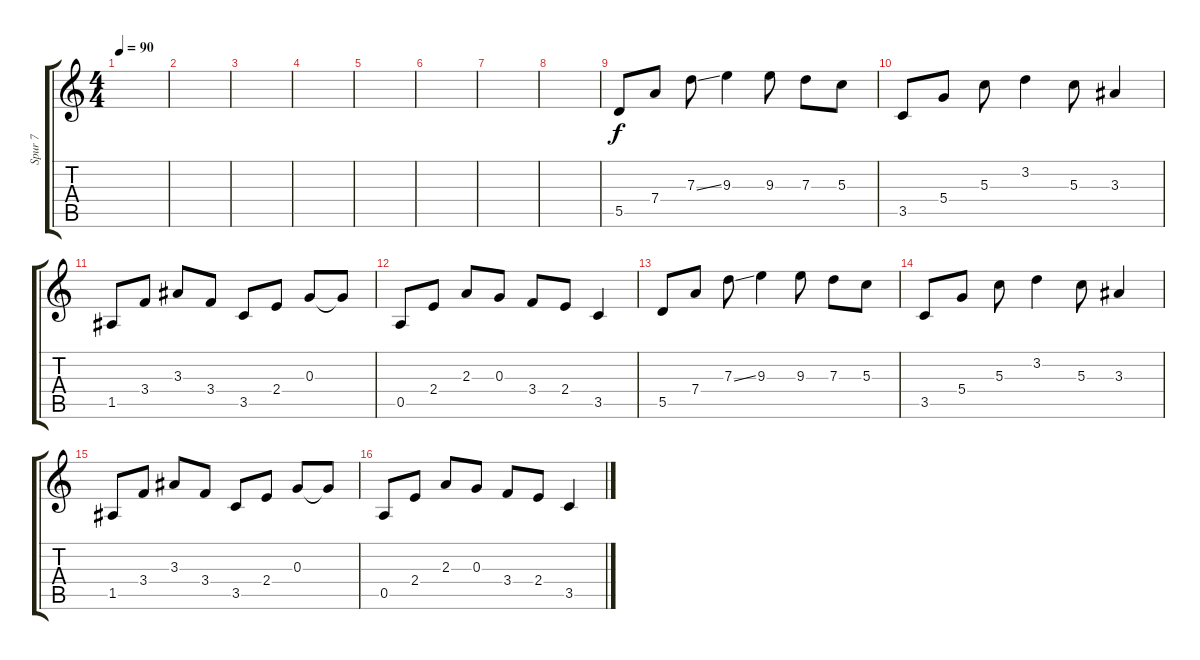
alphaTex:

\track ("Spur 7" "Spur 7") {instrument electricguitarclean}
\staff {score tabs}
\tuning (E4 B3 G3 D3 A2 E2) {hide}
\ts (4 4)
\tempo 90
\clef g2
\ks c
|
|
|
|
|
|
|
|
5.5.8 7.4.8 7.3{ss}.8 9.3.4 9.3.8 7.3.8 5.3.8 |
3.5.8 5.4.8 5.3.8 3.2.4 5.3.8 3.3.4 |
1.5.8 3.4.8 3.3.8 3.4.8 3.5.8 2.4.8 0.3.8 0.3{t}.8 |
0.5.8 2.4.8 2.3.8 0.3.8 3.4.8 2.4.8 3.5.4 |
5.5.8 7.4.8 7.3{ss}.8 9.3.4 9.3.8 7.3.8 5.3.8 |
3.5.8 5.4.8 5.3.8 3.2.4 5.3.8 3.3.4 |
1.5.8 3.4.8 3.3.8 3.4.8 3.5.8 2.4.8 0.3.8 0.3{t}.8 |
0.5.8 2.4.8 2.3.8 0.3.8 3.4.8 2.4.8 3.5.4
